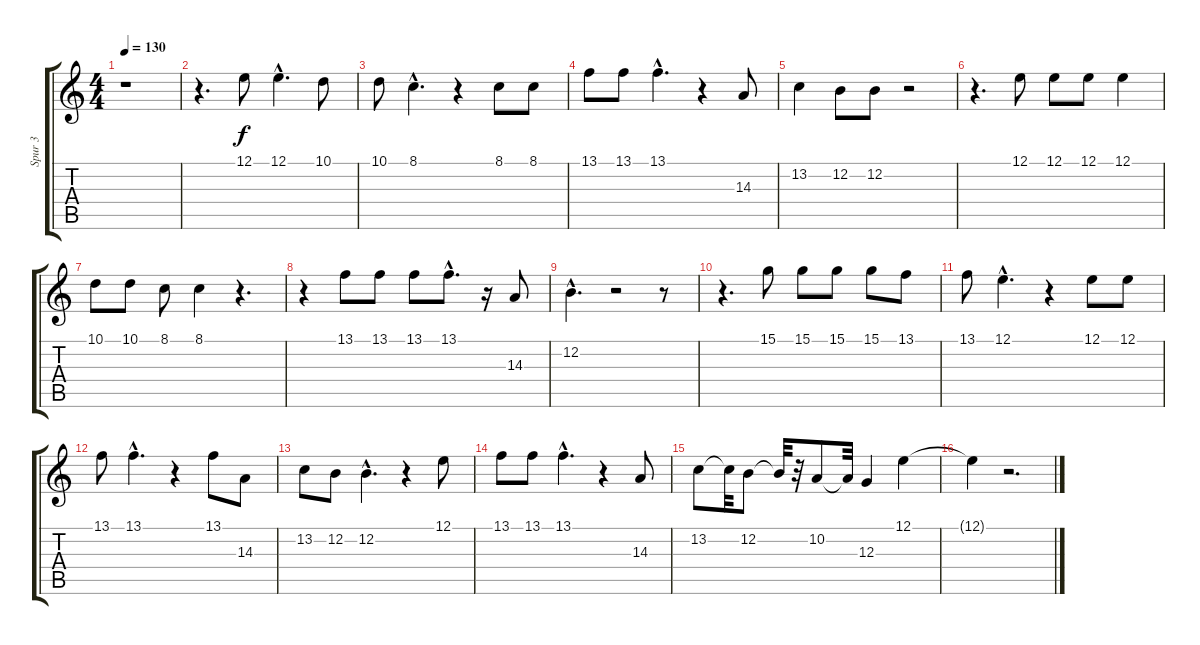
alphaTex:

\track ("Spur 3" "Spur 3") {instrument trumpet}
\staff {score tabs}
\tuning (E4 B3 G3 D3 A2 E2) {hide}
\ts (4 4)
\tempo 130
\clef g2
\ks c
r.1{dy f} |
r.4{d} 12.1.8 12.1{hac}.4{d} 10.1.8 |
10.1.8 8.1{hac}.4{d} r.4 8.1.8 8.1.8 |
13.1.8 13.1.8 13.1{hac}.4{d} r.4 14.3.8 |
13.2.4 12.2.8 12.2.8 r.2 |
r.4{d} 12.1.8 12.1.8 12.1.8 12.1.4 |
10.1.8 10.1.8 8.1.8 8.1.4 r.4{d} |
r.4 13.1.8 13.1.8 13.1.8 13.1{hac}.8{d} r.16 14.3.8 |
12.2{hac}.4{d} r.2 r.8 |
r.4{d} 15.1.8 15.1.8 15.1.8 15.1.8 13.1.8 |
13.1.8 12.1{hac}.4{d} r.4 12.1.8 12.1.8 |
13.1.8 13.1{hac}.4{d} r.4 13.1.8 14.3.8 |
13.2.8 12.2.8 12.2{hac}.4{d} r.4 12.1.8 |
13.1.8 13.1.8 13.1{hac}.4{d} r.4 14.3.8 |
13.2.8 13.2{t}.32 12.2.8 12.2{t}.32 r.32 10.2.8 10.2{t}.32 12.3.4 12.1.4 |
12.1{t}.4 r.2{d}
